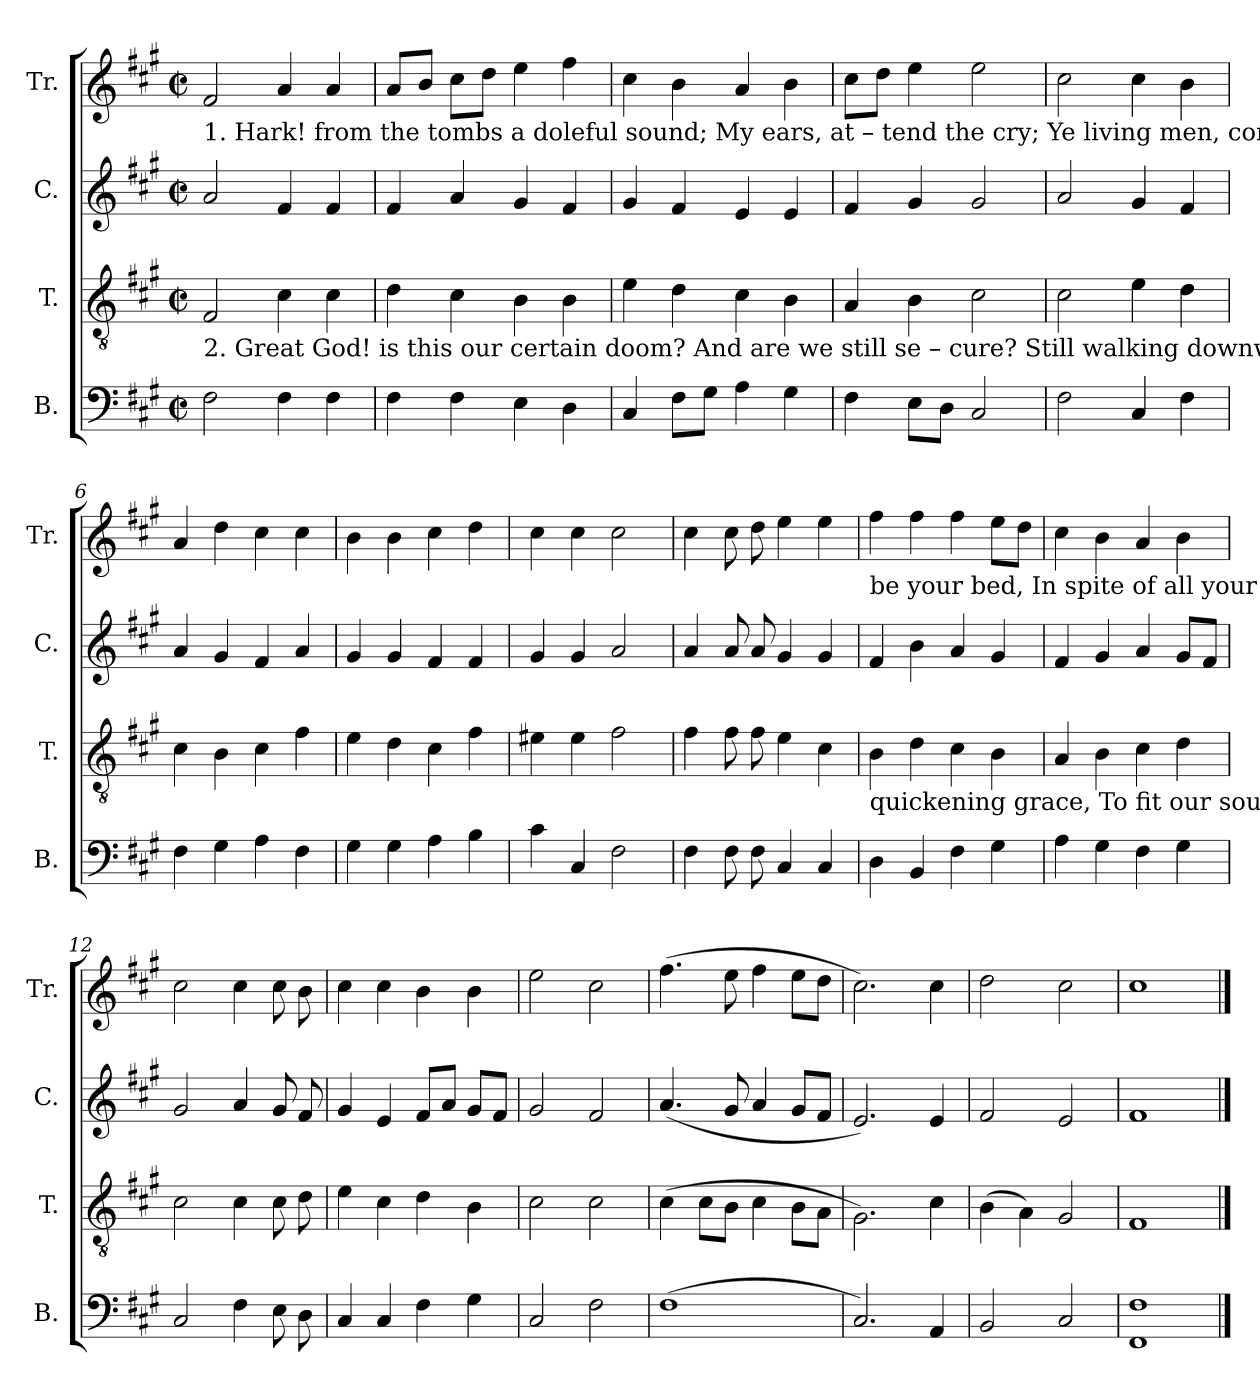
**kern	**kern	**kern	**kern
*part4	*part3	*part2	*part1
*staff4	*staff3	*staff2	*staff1
*I"B.	*I"T.	*I"C.	*I"Tr.
*I'B.	*I'T.	*I'C.	*I'Tr.
*clefF4	*clefGv2	*clefG2	*clefG2
*k[f#c#g#]	*k[f#c#g#]	*k[f#c#g#]	*k[f#c#g#]
*M2/2	*M2/2	*M2/2	*M2/2
*met(c|)	*met(c|)	*met(c|)	*met(c|)
*MM100	*MM100	*MM100	*MM100
=1	=1	=1	=1
!	!	!	!LO:TX:b:t=1. Hark! from the tombs  a    doleful sound;  My   ears,  at  –  tend    the      cry;  Ye living men, come view the ground  Where you must shortly lie.  Princes, this clay must
!	!LO:TX:b:t=2. Great God! is  this      our       certain  doom?  And  are  we     still      se  –  cure?  Still walking downward to our tomb, And yet prepare no more? Grant us the powers of	!	!
2F#!\	2F#!/	2a!/	2f#!/
4F#!\	4c#!\	4f#!/	4a!/
4F#!\	4c#!\	4f#!/	4a!/
=2	=2	=2	=2
4F#!\	4d!\	4f#!/	8a!/L
.	.	.	8b!/J
4F#!\	4c#!\	4a!/	8cc#!\L
.	.	.	8dd!\J
4E!\	4B!\	4g#!/	4ee!\
4D!\	4B!\	4f#!/	4ff#!\
=3	=3	=3	=3
4C#!/	4e!\	4g#!/	4cc#!\
8F#!\L	4d!\	4f#!/	4b!\
8G#!\J	.	.	.
4A!\	4c#!\	4e!/	4a!/
4G#!\	4B!\	4e!/	4b!\
=4	=4	=4	=4
4F#!\	4A!/	4f#!/	8cc#!\L
.	.	.	8dd!\J
8E!\L	4B!\	4g#!/	4ee!\
8D!\J	.	.	.
2C#!/	2c#!\	2g#!/	2ee!\
=5	=5	=5	=5
2F#!\	2c#!\	2a!/	2cc#!\
4C#!/	4e!\	4g#!/	4cc#!\
4F#!\	4d!\	4f#!/	4b!\
=6	=6	=6	=6
4F#!\	4c#!\	4a!/	4a!/
4G#!\	4B!\	4g#!/	4dd!\
4A!\	4c#!\	4f#!/	4cc#!\
4F#!\	4f#!\	4a!/	4cc#!\
=7	=7	=7	=7
4G#!\	4e!\	4g#!/	4b!\
4G#!\	4d!\	4g#!/	4b!\
4A!\	4c#!\	4f#!/	4cc#!\
4B!\	4f#!\	4f#!/	4dd!\
=8	=8	=8	=8
4c#!\	4e#X!\	4g#!/	4cc#!\
4C#!/	4e#!\	4g#!/	4cc#!\
2F#!\	2f#!\	2a!/	2cc#!\
=9	=9	=9	=9
4F#!\	4f#!\	4a!/	4cc#!\
8F#!\	8f#!\	8a!/	8cc#!\
8F#!\	8f#!\	8a!/	8dd!\
4C#!/	4e!\	4g#!/	4ee!\
4C#!/	4c#!\	4g#!/	4ee!\
!!LO:LB:g=z
=10	=10	=10	=10
!	!	!	!LO:TX:b:t=be  your  bed,  In   spite   of   all   your   towers;  The  tall,  the   wise,  the     reverend    head   Must   lie ______________________   as     low      as       ours!
!	!LO:TX:b:t=quickening grace,  To    fit    our   souls   to     fly,  Then, when we drop  this  dy   –   ing    flesh,  We'll   rise _____________________   a   –   bove    the     sky.	!	!
4D!\	4B!\	4f#!/	4ff#!\
4BB!/	4d!\	4b!\	4ff#!\
4F#!\	4c#!\	4a!/	4ff#!\
4G#!\	4B!\	4g#!/	8ee!\L
.	.	.	8dd!\J
=11	=11	=11	=11
4A!\	4A!/	4f#!/	4cc#!\
4G#!\	4B!\	4g#!/	4b!\
4F#!\	4c#!\	4a!/	4a!/
4G#!\	4d!\	8g#!/L	4b!\
.	.	8f#!/J	.
=12	=12	=12	=12
2C#!/	2c#!\	2g#!/	2cc#!\
4F#!\	4c#!\	4a!/	4cc#!\
8E!\	8c#!\	8g#!/	8cc#!\
8D!\	8d!\	8f#!/	8b!\
=13	=13	=13	=13
4C#!/	4e!\	4g#!/	4cc#!\
4C#!/	4c#!\	4e!/	4cc#!\
4F#!\	4d!\	8f#!/L	4b!\
.	.	8a!/J	.
4G#!\	4B!\	8g#!/L	4b!\
.	.	8f#!/J	.
=14	=14	=14	=14
2C#!/	2c#!\	2g#!/	2ee!\
2F#!\	2c#!\	2f#!/	2cc#!\
=15	=15	=15	=15
(>1F#!	(>4c#!\	(<4.a!/	(>4.ff#!\
.	8c#!\L	.	.
.	8B!\J	8g#!/	8ee!\
.	4c#!\	4a!/	4ff#!\
.	8B!\L	8g#!/L	8ee!\L
.	8A!\J	8f#!/J	8dd!\J
=16	=16	=16	=16
2.C#!/)	2.G#!\)	2.e!/)	2.cc#!\)
4AA!/	4c#!\	4e!/	4cc#!\
=17	=17	=17	=17
2BB!/	(>4B!\	2f#!/	2dd!\
.	4A!\)	.	.
2C#!/	2G#!/	2e!/	2cc#!\
=18	=18	=18	=18
1FF#! 1F#!	1F#!	1f#!	1cc#!
==	==	==	==
*-	*-	*-	*-
